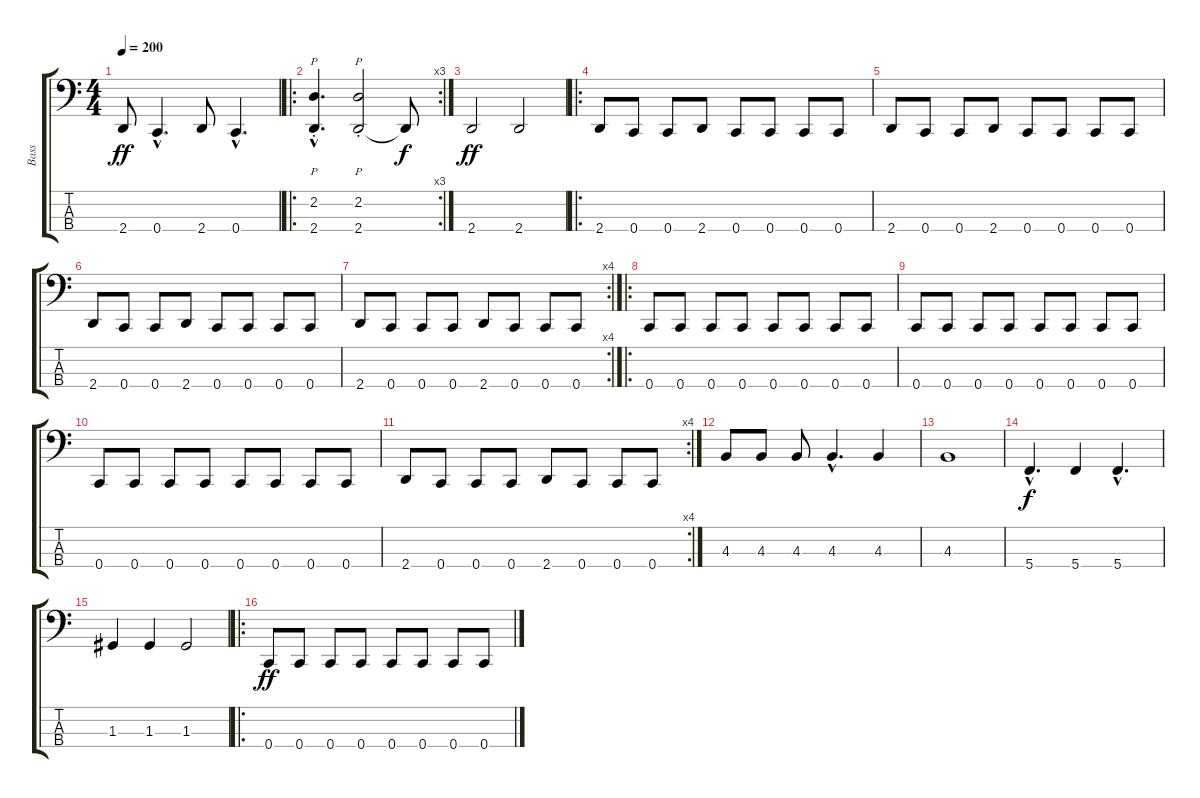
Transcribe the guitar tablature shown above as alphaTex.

\track ("Bass" "Bass") {instrument electricbassfinger}
\staff {score tabs}
\tuning (F2 C2 G1 C1) {hide}
\ts (4 4)
\tempo 200
\clef f4
\ks c
2.4.8{dy ff instrument electricbassfinger} 0.4{hac}.4{d} 2.4.8 0.4{hac}.4{d} |
\ro
\rc 3
(2.2{hac st} 2.4{hac}).4{p d instrument electricbasspick} (2.2{st} 2.4).2{p} 2.4{t}.8{dy f} |
2.4.2{dy ff instrument electricbassfinger} 2.4.2 |
\ro
2.4.8 0.4.8 0.4.8 2.4.8 0.4.8 0.4.8 0.4.8 0.4.8 |
2.4.8 0.4.8 0.4.8 2.4.8 0.4.8 0.4.8 0.4.8 0.4.8 |
2.4.8 0.4.8 0.4.8 2.4.8 0.4.8 0.4.8 0.4.8 0.4.8 |
\rc 4
2.4.8 0.4.8 0.4.8 0.4.8 2.4.8 0.4.8 0.4.8 0.4.8 |
\ro
0.4.8 0.4.8 0.4.8 0.4.8 0.4.8 0.4.8 0.4.8 0.4.8 |
0.4.8 0.4.8 0.4.8 0.4.8 0.4.8 0.4.8 0.4.8 0.4.8 |
0.4.8 0.4.8 0.4.8 0.4.8 0.4.8 0.4.8 0.4.8 0.4.8 |
\rc 4
2.4.8 0.4.8 0.4.8 0.4.8 2.4.8 0.4.8 0.4.8 0.4.8 |
4.3.8 4.3.8 4.3.8 4.3{hac}.4{d} 4.3.4 |
4.3.1 |
5.4{hac}.4{d dy f} 5.4.4 5.4{hac}.4{d} |
1.3.4 1.3.4 1.3.2 |
\ro
0.4.8{dy ff} 0.4.8 0.4.8 0.4.8 0.4.8 0.4.8 0.4.8 0.4.8
